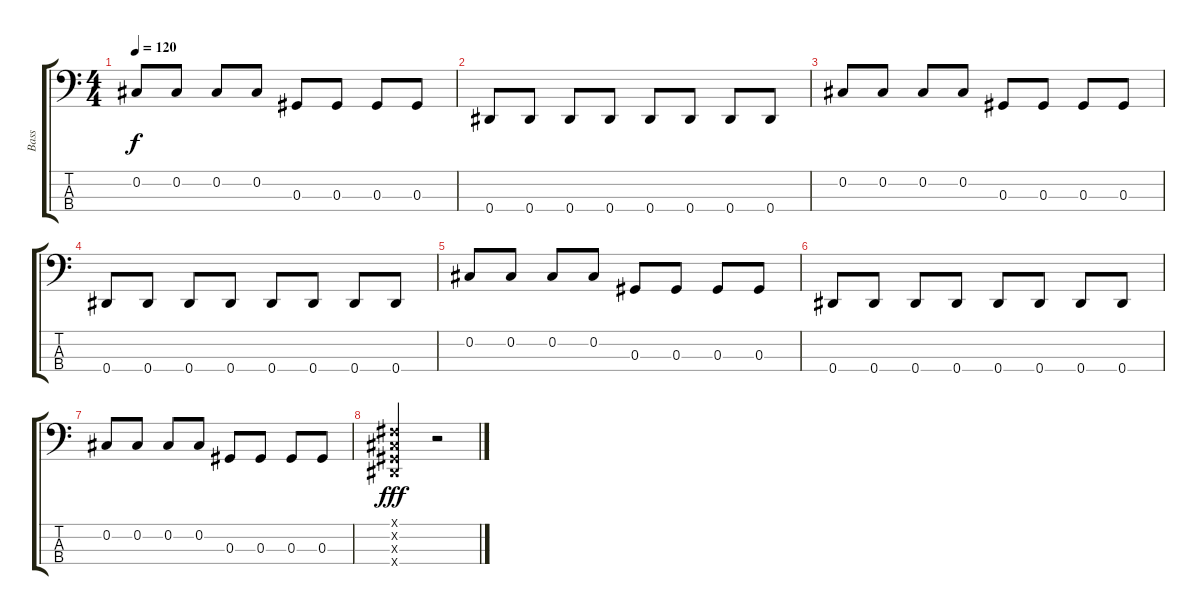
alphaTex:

\track ("Bass" "Bass") {instrument electricbassfinger}
\staff {score tabs}
\tuning (Gb2 Db2 Ab1 Eb1) {hide}
\ts (4 4)
\tempo 120
\clef f4
\ks c
0.2.8{dy f} 0.2.8 0.2.8 0.2.8 0.3.8 0.3.8 0.3.8 0.3.8 |
0.4.8 0.4.8 0.4.8 0.4.8 0.4.8 0.4.8 0.4.8 0.4.8 |
0.2.8 0.2.8 0.2.8 0.2.8 0.3.8 0.3.8 0.3.8 0.3.8 |
0.4.8 0.4.8 0.4.8 0.4.8 0.4.8 0.4.8 0.4.8 0.4.8 |
0.2.8 0.2.8 0.2.8 0.2.8 0.3.8 0.3.8 0.3.8 0.3.8 |
0.4.8 0.4.8 0.4.8 0.4.8 0.4.8 0.4.8 0.4.8 0.4.8 |
0.2.8 0.2.8 0.2.8 0.2.8 0.3.8 0.3.8 0.3.8 0.3.8 |
(0.1{x} 0.2{x} 0.3{x} 0.4{x}).2{dy fff} r.2
